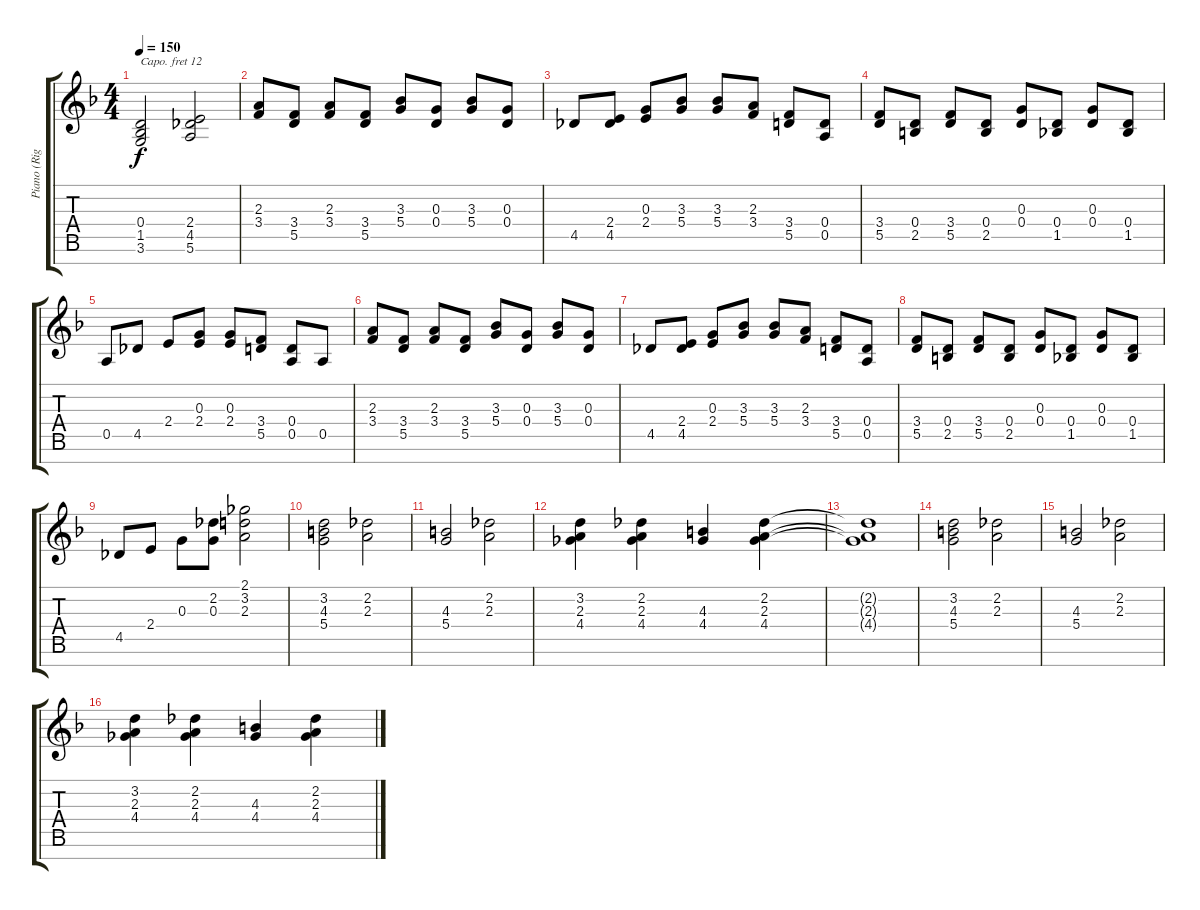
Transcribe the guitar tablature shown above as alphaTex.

\track ("Piano (Right Hand)" "Piano (Rig") {instrument acousticgrandpiano}
\staff {score tabs}
\capo 12
\tuning (E4 B3 G3 D3 A2 E2 B1) {hide}
\ts (4 4)
\tempo 150
\clef g2
\ks f
(0.4 1.5 3.6).2{dy f} (2.4 4.5 5.6).2 |
(2.3 3.4).8 (3.4 5.5).8 (2.3 3.4).8 (3.4 5.5).8 (3.3 5.4).8 (0.3 0.4).8 (3.3 5.4).8 (0.3 0.4).8 |
4.5.8 (2.4 4.5).8 (0.3 2.4).8 (3.3 5.4).8 (3.3 5.4).8 (2.3 3.4).8 (3.4 5.5).8 (0.4 0.5).8 |
(3.4 5.5).8 (0.4 2.5).8 (3.4 5.5).8 (0.4 2.5).8 (0.3 0.4).8 (0.4 1.5).8 (0.3 0.4).8 (0.4 1.5).8 |
0.5.8 4.5.8 2.4.8 (0.3 2.4).8 (0.3 2.4).8 (3.4 5.5).8 (0.4 0.5).8 0.5.8 |
(2.3 3.4).8 (3.4 5.5).8 (2.3 3.4).8 (3.4 5.5).8 (3.3 5.4).8 (0.3 0.4).8 (3.3 5.4).8 (0.3 0.4).8 |
4.5.8 (2.4 4.5).8 (0.3 2.4).8 (3.3 5.4).8 (3.3 5.4).8 (2.3 3.4).8 (3.4 5.5).8 (0.4 0.5).8 |
(3.4 5.5).8 (0.4 2.5).8 (3.4 5.5).8 (0.4 2.5).8 (0.3 0.4).8 (0.4 1.5).8 (0.3 0.4).8 (0.4 1.5).8 |
4.5.8 2.4.8 0.3.8 (2.2 0.3).8 (2.1 3.2 2.3).2 |
(3.2 4.3 5.4).2 (2.2 2.3).2 |
(4.3 5.4).2 (2.2 2.3).2 |
(3.2 2.3 4.4).4 (2.2 2.3 4.4).4 (4.3 4.4).4 (2.2 2.3 4.4).4 |
(2.2{t} 2.3{t} 4.4{t}).1 |
(3.2 4.3 5.4).2 (2.2 2.3).2 |
(4.3 5.4).2 (2.2 2.3).2 |
(3.2 2.3 4.4).4 (2.2 2.3 4.4).4 (4.3 4.4).4 (2.2 2.3 4.4).4
